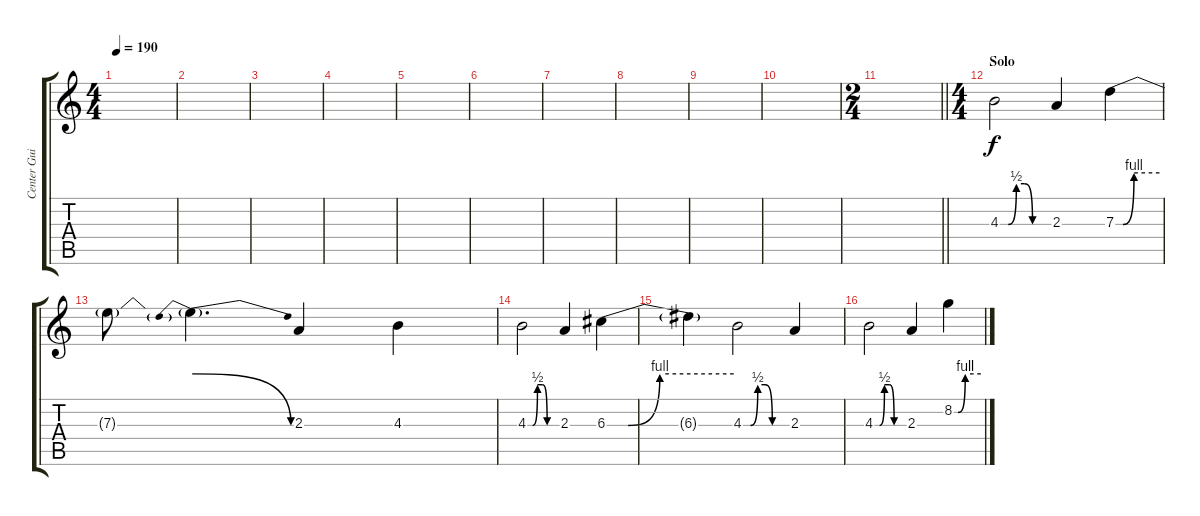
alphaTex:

\track ("Center Guitar" "Center Gui") {instrument distortionguitar}
\staff {score tabs}
\tuning (E4 B3 G3 D3 A2 E2) {hide}
\ts (4 4)
\tempo 190
\clef g2
\ks c
|
|
|
|
|
|
|
|
|
|
\ts (2 4)
\barLineRight lightlight
|
\ts (4 4)
\section ("" "Solo")
4.3{be (custom 0 0 10 0 20 2 30 2 40 0 60 0)}.2 2.3.4 7.3{be (custom 0 0 10 0 25 4 60 4)}.4 |
7.3{t}.8 7.3{be (prebendrelease 0 4 60 0) t}.4{d} 2.3.4 4.3.4 |
4.3{be (custom 0 0 10 0 20 2 30 2 40 0 60 0)}.2 2.3.4 6.3{be (custom 0 0 10 0 25 4 60 4)}.4 |
6.3{t}.4 4.3{be (custom 0 0 10 0 20 2 30 2 40 0 60 0)}.2 2.3.4 |
4.3{be (custom 0 0 10 0 20 2 30 2 40 0 60 0)}.2 2.3.4 8.2{be (custom 0 0 9 0 25 4 60 4)}.4
